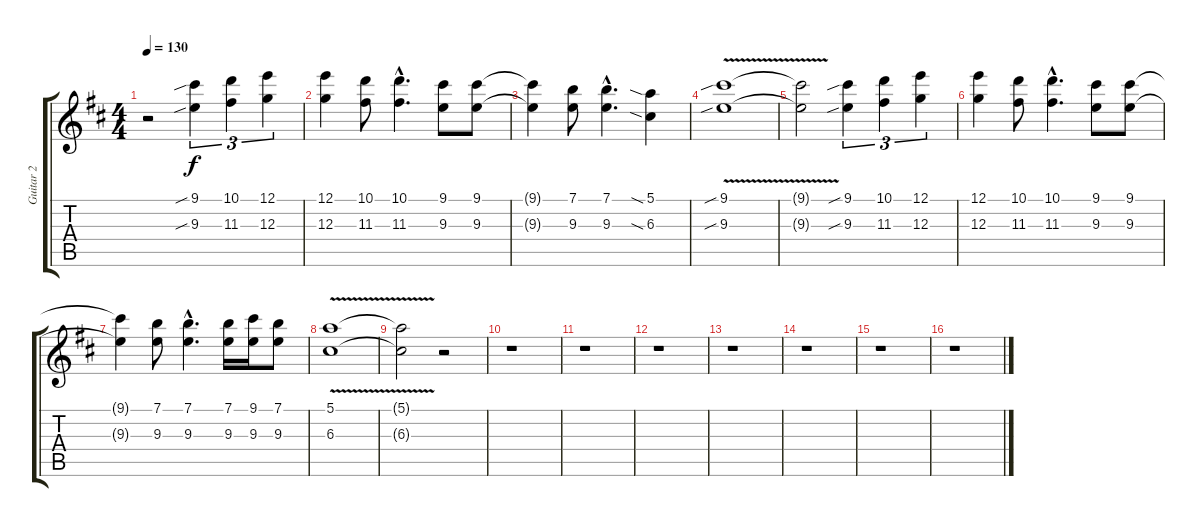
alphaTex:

\track ("Guitar 2" "Guitar 2") {instrument overdrivenguitar}
\staff {score tabs}
\tuning (E4 B3 G3 D3 A2 E2) {hide}
\ts (4 4)
\tempo 130
\clef g2
\ks d
r.2{dy f} (9.1{sib} 9.3{sib}).4{tu (3 2)} (10.1 11.3).4{tu (3 2)} (12.1 12.3).4{tu (3 2)} |
(12.1 12.3).4 (10.1 11.3).8 (10.1{hac} 11.3{hac}).4{d} (9.1 9.3).8 (9.1 9.3).8 |
(9.1{t} 9.3{t}).4 (7.1 9.3).8 (7.1{hac} 9.3{hac}).4{d} (5.1{sia} 6.3{sia}).4 |
(9.1{v sib} 9.3{v sib}).1 |
(9.1{t} 9.3{t}).2 (9.1{sib} 9.3{sib}).4{tu (3 2)} (10.1 11.3).4{tu (3 2)} (12.1 12.3).4{tu (3 2)} |
(12.1 12.3).4 (10.1 11.3).8 (10.1{hac} 11.3{hac}).4{d} (9.1 9.3).8 (9.1 9.3).8 |
(9.1{t} 9.3{t}).4 (7.1 9.3).8 (7.1{hac} 9.3{hac}).4{d} (7.1 9.3).16 (9.1 9.3).16 (7.1 9.3).8 |
(5.1{v} 6.3{v}).1 |
(5.1{t} 6.3{t}).2 r.2 |
r.1 |
r.1 |
r.1 |
r.1 |
r.1 |
r.1 |
r.1
